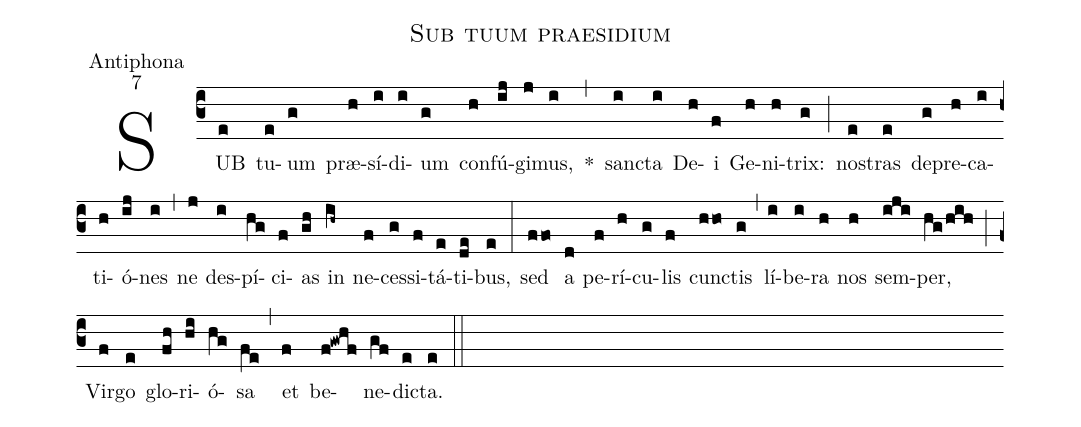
name:Sub tuum praesidium;
office-part:Antiphona;
mode:7;
%%
(c3)SUB(e) tu(e)um(g) præ(h)sí(i)di(i)um(g) con(h)fú(ij)gi(j)mus,(i) *(,) san(i)cta(i) De(h)i(f) Ge(h)ni(h)trix:(g) (;) nos(e)tras(e) de(g)pre(h)ca(i)ti(h)ó(ij)nes(i) (,) ne(j) des(i)pí(hg)ci(f)as(gh) in(ih~) ne(f)ces(g)si(f)tá(e)ti(de)bus,(e) (:) sed(ffo) a(d) pe(f)rí(h)cu(g)lis(f) cun(hho)ctis(g) (,) lí(i)be(i)ra(h) nos(h) sem(iji)per,(hg/hih) (;) Vir(f)go(e) glo(fh)ri(hi)ó(hg)sa(fe) (,) et(f) be(f!gwhf)ne(gf)dic(e)ta.(e) (::)
